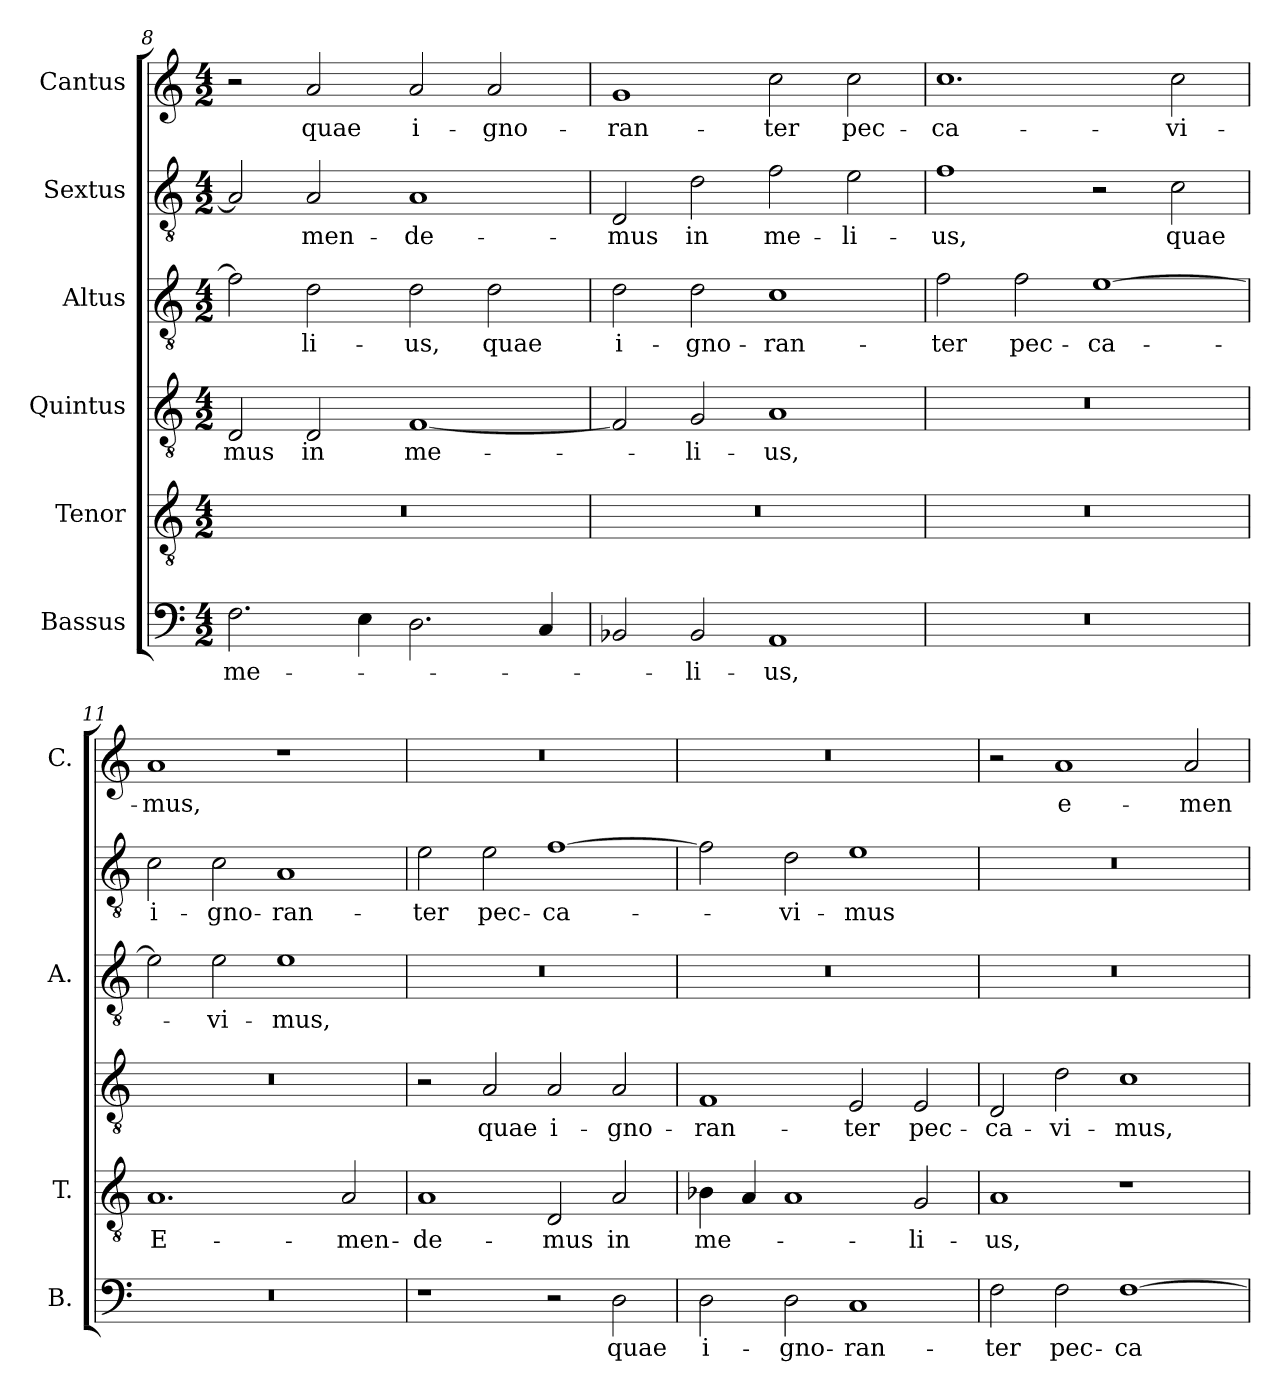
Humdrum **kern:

**kern	**text	**kern	**text	**kern	**text	**kern	**text	**kern	**text	**kern	**text
*part6	*part6	*part5	*part5	*part4	*part4	*part3	*part3	*part2	*part2	*part1	*part1
*staff6	*staff6	*staff5	*staff5	*staff4	*staff4	*staff3	*staff3	*staff2	*staff2	*staff1	*staff1
*I"Bassus	*	*I"Tenor	*	*I"Quintus	*	*I"Altus	*	*I"Sextus	*	*I"Cantus	*
*I'B.	*	*I'T.	*	*	*	*I'A.	*	*	*	*I'C.	*
*clefF4	*	*clefGv2	*	*clefGv2	*	*clefGv2	*	*clefGv2	*	*clefG2	*
*	*	*ITrd7c12	*	*ITrd7c12	*	*ITrd7c12	*	*ITrd7c12	*	*	*
*k[]	*	*k[]	*	*k[]	*	*k[]	*	*k[]	*	*k[]	*
*a:	*	*a:	*	*a:	*	*a:	*	*a:	*	*a:	*
*M4/2	*	*M4/2	*	*M4/2	*	*M4/2	*	*M4/2	*	*M4/2	*
=8	=8	=8	=8	=8	=8	=8	=8	=8	=8	=8	=8
!	!LO:LY:b	!LO:N:vis=1	!	!	!LO:LY:b	!	!	!	!	!	!
2.F\	me-	0r	.	2DD/	-mus	2F\]	.	2AA/]	.	2r	.
!	!	!	!	!	!LO:LY:b	!	!LO:LY:b	!	!LO:LY:b	!	!LO:LY:b
.	.	.	.	2DD/	in	2D\	-li-	2AA/	-men-	2a/	quae
4E\	.	.	.	.	.	.	.	.	.	.	.
!	!	!	!	!	!LO:LY:b	!	!LO:LY:b	!	!LO:LY:b	!	!LO:LY:b
2.D\	.	.	.	[<1FF	me-	2D\	-us,	1AA	-de-	2a/	i-
!	!	!	!	!	!	!	!LO:LY:b	!	!	!	!LO:LY:b
.	.	.	.	.	.	2D\	quae	.	.	2a/	-gno-
4C/	.	.	.	.	.	.	.	.	.	.	.
=9	=9	=9	=9	=9	=9	=9	=9	=9	=9	=9	=9
!	!	!LO:N:vis=1	!	!	!	!	!LO:LY:b	!	!LO:LY:b	!	!LO:LY:b
2BB-X/	.	0r	.	2FF/]	.	2D\	i-	2DD/	-mus	1g	-ran-
!	!LO:LY:b	!	!	!	!LO:LY:b	!	!LO:LY:b	!	!LO:LY:b	!	!
2BB-/	-li-	.	.	2GG/	-li-	2D\	-gno-	2D\	in	.	.
!	!LO:LY:b	!	!	!	!LO:LY:b	!	!LO:LY:b	!	!LO:LY:b	!	!LO:LY:b
1AA	-us,	.	.	1AA	-us,	1C	-ran-	2F\	me-	2cc\	-ter
!	!	!	!	!	!	!	!	!	!LO:LY:b	!	!LO:LY:b
.	.	.	.	.	.	.	.	2E\	-li-	2cc\	pec-
=10	=10	=10	=10	=10	=10	=10	=10	=10	=10	=10	=10
!LO:N:vis=1	!	!LO:N:vis=1	!	!LO:N:vis=1	!	!	!LO:LY:b	!	!LO:LY:b	!	!LO:LY:b
0r	.	0r	.	0r	.	2F\	-ter	1F	-us,	1.cc	-ca-
!	!	!	!	!	!	!	!LO:LY:b	!	!	!	!
.	.	.	.	.	.	2F\	pec-	.	.	.	.
!	!	!	!	!	!	!	!LO:LY:b	!	!	!	!
.	.	.	.	.	.	[>1E	-ca-	2r	.	.	.
!	!	!	!	!	!	!	!	!	!LO:LY:b	!	!LO:LY:b
.	.	.	.	.	.	.	.	2C\	quae	2cc\	-vi-
!!LO:PB:g=z
=11	=11	=11	=11	=11	=11	=11	=11	=11	=11	=11	=11
!LO:N:vis=1	!	!	!LO:LY:b	!LO:N:vis=1	!	!	!	!	!LO:LY:b	!	!LO:LY:b
0r	.	1.AA	E-	0r	.	2E\]	.	2C\	i-	1a	-mus,
!	!	!	!	!	!	!	!LO:LY:b	!	!LO:LY:b	!	!
.	.	.	.	.	.	2E\	-vi-	2C\	-gno-	.	.
!	!	!	!	!	!	!	!LO:LY:b	!	!LO:LY:b	!	!
.	.	.	.	.	.	1E	-mus,	1AA	-ran-	1r	.
!	!	!	!LO:LY:b	!	!	!	!	!	!	!	!
.	.	2AA/	-men-	.	.	.	.	.	.	.	.
=12	=12	=12	=12	=12	=12	=12	=12	=12	=12	=12	=12
!	!	!	!LO:LY:b	!	!	!LO:N:vis=1	!	!	!LO:LY:b	!LO:N:vis=1	!
1r	.	1AA	-de-	2r	.	0r	.	2E\	-ter	0r	.
!	!	!	!	!	!LO:LY:b	!	!	!	!LO:LY:b	!	!
.	.	.	.	2AA/	quae	.	.	2E\	pec-	.	.
!	!	!	!LO:LY:b	!	!LO:LY:b	!	!	!	!LO:LY:b	!	!
2r	.	2DD/	-mus	2AA/	i-	.	.	[>1F	-ca-	.	.
!	!LO:LY:b	!	!LO:LY:b	!	!LO:LY:b	!	!	!	!	!	!
2D\	quae	2AA/	in	2AA/	-gno-	.	.	.	.	.	.
=13	=13	=13	=13	=13	=13	=13	=13	=13	=13	=13	=13
!	!LO:LY:b	!	!LO:LY:b	!	!LO:LY:b	!LO:N:vis=1	!	!	!	!LO:N:vis=1	!
2D\	i-	4BB-X\	me-	1FF	-ran-	0r	.	2F\]	.	0r	.
.	.	4AA/	.	.	.	.	.	.	.	.	.
!	!LO:LY:b	!	!	!	!	!	!	!	!LO:LY:b	!	!
2D\	-gno-	1AA	.	.	.	.	.	2D\	-vi-	.	.
!	!LO:LY:b	!	!	!	!LO:LY:b	!	!	!	!LO:LY:b	!	!
1C	-ran-	.	.	2EE/	-ter	.	.	1E	-mus	.	.
!	!	!	!LO:LY:b	!	!LO:LY:b	!	!	!	!	!	!
.	.	2GG/	-li-	2EE/	pec-	.	.	.	.	.	.
=14	=14	=14	=14	=14	=14	=14	=14	=14	=14	=14	=14
!	!LO:LY:b	!	!LO:LY:b	!	!LO:LY:b	!LO:N:vis=1	!	!LO:N:vis=1	!	!	!
2F\	-ter	1AA	-us,	2DD/	-ca-	0r	.	0r	.	2r	.
!	!LO:LY:b	!	!	!	!LO:LY:b	!	!	!	!	!	!LO:LY:b
2F\	pec-	.	.	2D\	-vi-	.	.	.	.	1a	e-
!	!LO:LY:b	!	!	!	!LO:LY:b	!	!	!	!	!	!
[>1F	-ca-	1r	.	1C	-mus,	.	.	.	.	.	.
!	!	!	!	!	!	!	!	!	!	!	!LO:LY:b
.	.	.	.	.	.	.	.	.	.	2a/	-men-
=	=	=	=	=	=	=	=	=	=	=	=
*-	*-	*-	*-	*-	*-	*-	*-	*-	*-	*-	*-
